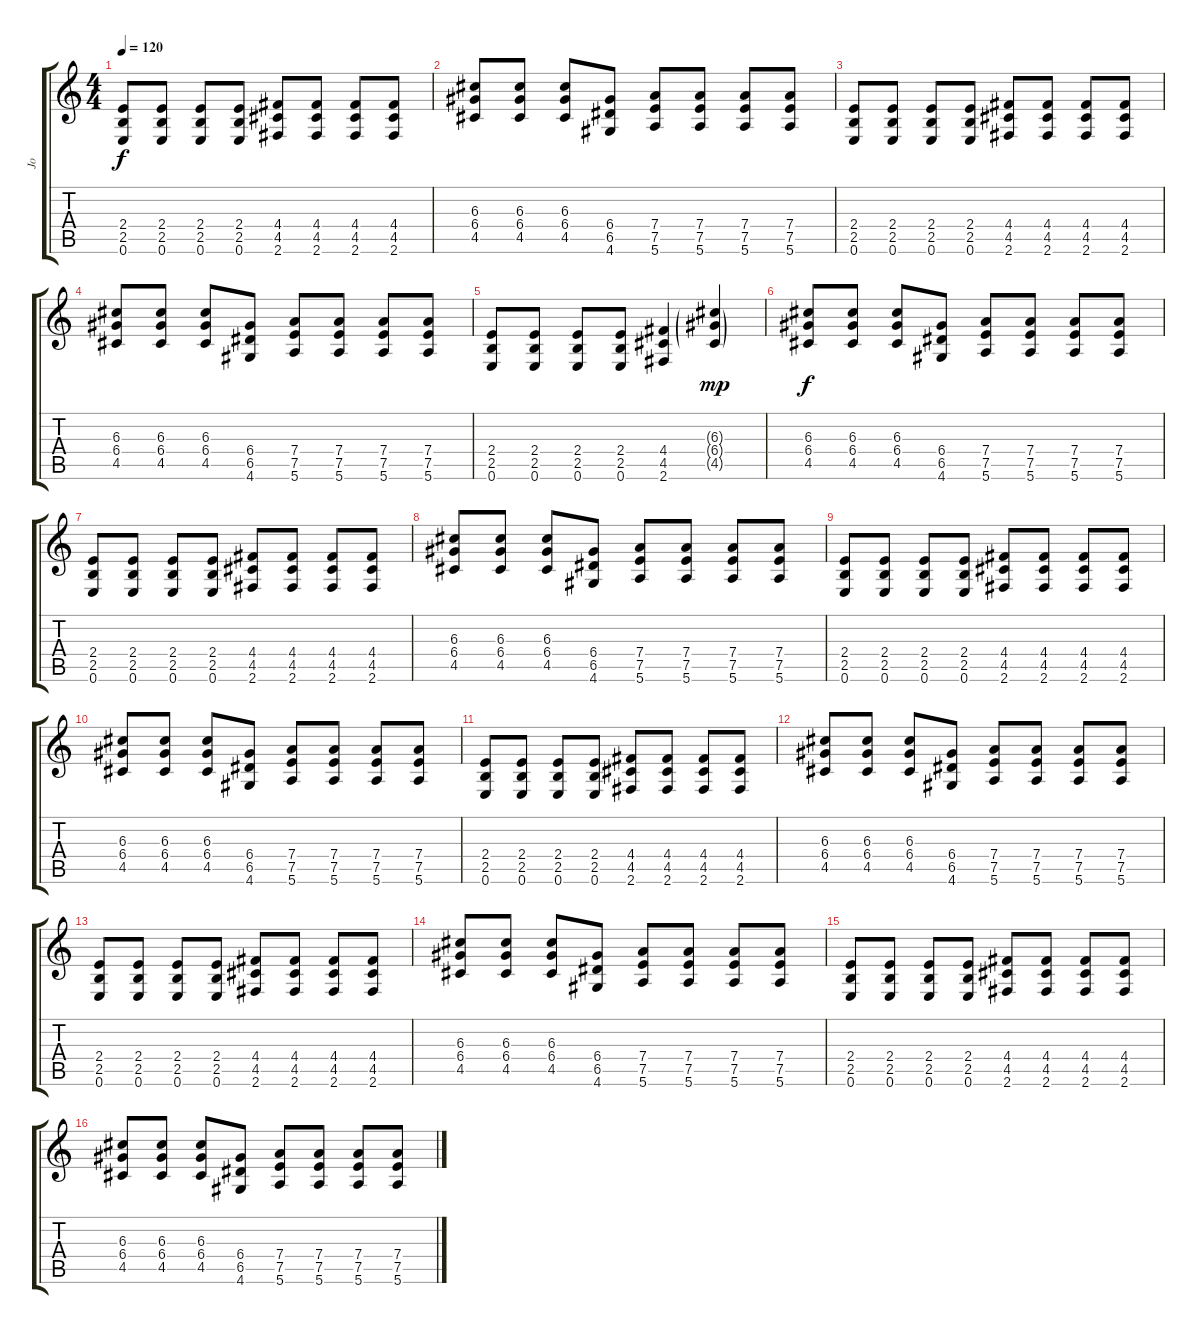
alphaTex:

\track ("Jo" "Jo") {instrument distortionguitar}
\staff {score tabs}
\tuning (E4 B3 G3 D3 A2 E2) {hide}
\ts (4 4)
\tempo 120
\clef g2
\ks c
(2.4 2.5 0.6).8{dy f} (2.4 2.5 0.6).8 (2.4 2.5 0.6).8 (2.4 2.5 0.6).8 (4.4 4.5 2.6).8 (4.4 4.5 2.6).8 (4.4 4.5 2.6).8 (4.4 4.5 2.6).8 |
(6.3 6.4 4.5).8 (6.3 6.4 4.5).8 (6.3 6.4 4.5).8 (6.4 6.5 4.6).8 (7.4 7.5 5.6).8 (7.4 7.5 5.6).8 (7.4 7.5 5.6).8 (7.4 7.5 5.6).8 |
(2.4 2.5 0.6).8 (2.4 2.5 0.6).8 (2.4 2.5 0.6).8 (2.4 2.5 0.6).8 (4.4 4.5 2.6).8 (4.4 4.5 2.6).8 (4.4 4.5 2.6).8 (4.4 4.5 2.6).8 |
(6.3 6.4 4.5).8 (6.3 6.4 4.5).8 (6.3 6.4 4.5).8 (6.4 6.5 4.6).8 (7.4 7.5 5.6).8 (7.4 7.5 5.6).8 (7.4 7.5 5.6).8 (7.4 7.5 5.6).8 |
(2.4 2.5 0.6).8 (2.4 2.5 0.6).8 (2.4 2.5 0.6).8 (2.4 2.5 0.6).8 (4.4 4.5 2.6).4 (6.3{g} 6.4{g} 4.5{g}).4{dy mp} |
(6.3 6.4 4.5).8{dy f} (6.3 6.4 4.5).8 (6.3 6.4 4.5).8 (6.4 6.5 4.6).8 (7.4 7.5 5.6).8 (7.4 7.5 5.6).8 (7.4 7.5 5.6).8 (7.4 7.5 5.6).8 |
(2.4 2.5 0.6).8 (2.4 2.5 0.6).8 (2.4 2.5 0.6).8 (2.4 2.5 0.6).8 (4.4 4.5 2.6).8 (4.4 4.5 2.6).8 (4.4 4.5 2.6).8 (4.4 4.5 2.6).8 |
(6.3 6.4 4.5).8 (6.3 6.4 4.5).8 (6.3 6.4 4.5).8 (6.4 6.5 4.6).8 (7.4 7.5 5.6).8 (7.4 7.5 5.6).8 (7.4 7.5 5.6).8 (7.4 7.5 5.6).8 |
(2.4 2.5 0.6).8 (2.4 2.5 0.6).8 (2.4 2.5 0.6).8 (2.4 2.5 0.6).8 (4.4 4.5 2.6).8 (4.4 4.5 2.6).8 (4.4 4.5 2.6).8 (4.4 4.5 2.6).8 |
(6.3 6.4 4.5).8 (6.3 6.4 4.5).8 (6.3 6.4 4.5).8 (6.4 6.5 4.6).8 (7.4 7.5 5.6).8 (7.4 7.5 5.6).8 (7.4 7.5 5.6).8 (7.4 7.5 5.6).8 |
(2.4 2.5 0.6).8 (2.4 2.5 0.6).8 (2.4 2.5 0.6).8 (2.4 2.5 0.6).8 (4.4 4.5 2.6).8 (4.4 4.5 2.6).8 (4.4 4.5 2.6).8 (4.4 4.5 2.6).8 |
(6.3 6.4 4.5).8 (6.3 6.4 4.5).8 (6.3 6.4 4.5).8 (6.4 6.5 4.6).8 (7.4 7.5 5.6).8 (7.4 7.5 5.6).8 (7.4 7.5 5.6).8 (7.4 7.5 5.6).8 |
(2.4 2.5 0.6).8 (2.4 2.5 0.6).8 (2.4 2.5 0.6).8 (2.4 2.5 0.6).8 (4.4 4.5 2.6).8 (4.4 4.5 2.6).8 (4.4 4.5 2.6).8 (4.4 4.5 2.6).8 |
(6.3 6.4 4.5).8 (6.3 6.4 4.5).8 (6.3 6.4 4.5).8 (6.4 6.5 4.6).8 (7.4 7.5 5.6).8 (7.4 7.5 5.6).8 (7.4 7.5 5.6).8 (7.4 7.5 5.6).8 |
(2.4 2.5 0.6).8 (2.4 2.5 0.6).8 (2.4 2.5 0.6).8 (2.4 2.5 0.6).8 (4.4 4.5 2.6).8 (4.4 4.5 2.6).8 (4.4 4.5 2.6).8 (4.4 4.5 2.6).8 |
(6.3 6.4 4.5).8 (6.3 6.4 4.5).8 (6.3 6.4 4.5).8 (6.4 6.5 4.6).8 (7.4 7.5 5.6).8 (7.4 7.5 5.6).8 (7.4 7.5 5.6).8 (7.4 7.5 5.6).8
